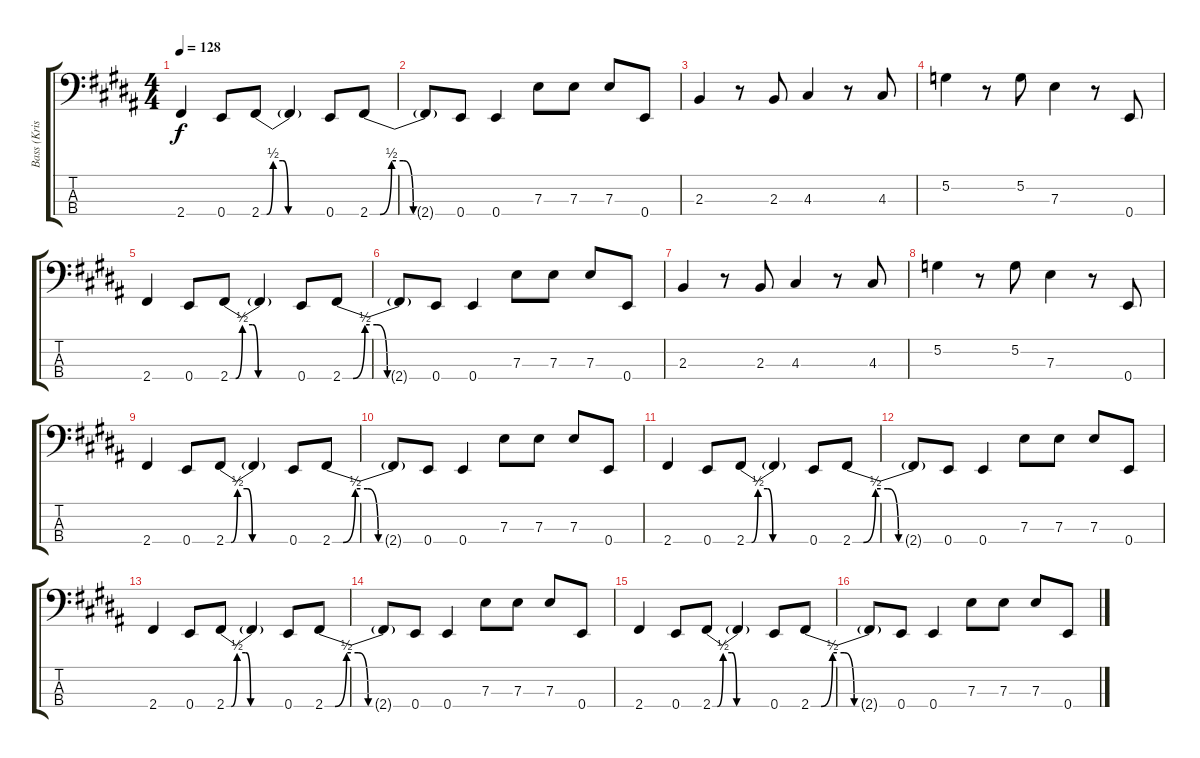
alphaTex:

\track ("Bass (Krist)" "Bass (Kris") {instrument electricbassfinger}
\staff {score tabs}
\tuning (G2 D2 A1 E1) {hide}
\ts (4 4)
\tempo 128
\clef f4
\ks b
2.4.4{dy f} 0.4.8 2.4{be (custom 0 0 5 0 11 2 20 2 25 0 33 0 60 0)}.8 2.4{t}.4 0.4.8 2.4{be (custom 0 0 7 0 15 2 23 2 30 0 60 0)}.8 |
2.4{t}.8 0.4.8 0.4.4 7.3.8 7.3.8 7.3.8 0.4.8 |
2.3.4 r.8 2.3.8 4.3.4 r.8 4.3.8 |
5.2.4 r.8 5.2.8 7.3.4 r.8 0.4.8 |
2.4.4 0.4.8 2.4{be (custom 0 0 5 0 11 2 20 2 25 0 33 0 60 0)}.8 2.4{t}.4 0.4.8 2.4{be (custom 0 0 7 0 15 2 23 2 30 0 60 0)}.8 |
2.4{t}.8 0.4.8 0.4.4 7.3.8 7.3.8 7.3.8 0.4.8 |
2.3.4 r.8 2.3.8 4.3.4 r.8 4.3.8 |
5.2.4 r.8 5.2.8 7.3.4 r.8 0.4.8 |
2.4.4 0.4.8 2.4{be (custom 0 0 5 0 11 2 20 2 25 0 33 0 60 0)}.8 2.4{t}.4 0.4.8 2.4{be (custom 0 0 7 0 15 2 23 2 30 0 60 0)}.8 |
2.4{t}.8 0.4.8 0.4.4 7.3.8 7.3.8 7.3.8 0.4.8 |
2.4.4 0.4.8 2.4{be (custom 0 0 5 0 11 2 20 2 25 0 33 0 60 0)}.8 2.4{t}.4 0.4.8 2.4{be (custom 0 0 7 0 15 2 23 2 30 0 60 0)}.8 |
2.4{t}.8 0.4.8 0.4.4 7.3.8 7.3.8 7.3.8 0.4.8 |
2.4.4 0.4.8 2.4{be (custom 0 0 5 0 11 2 20 2 25 0 33 0 60 0)}.8 2.4{t}.4 0.4.8 2.4{be (custom 0 0 7 0 15 2 23 2 30 0 60 0)}.8 |
2.4{t}.8 0.4.8 0.4.4 7.3.8 7.3.8 7.3.8 0.4.8 |
2.4.4 0.4.8 2.4{be (custom 0 0 5 0 11 2 20 2 25 0 33 0 60 0)}.8 2.4{t}.4 0.4.8 2.4{be (custom 0 0 7 0 15 2 23 2 30 0 60 0)}.8 |
2.4{t}.8 0.4.8 0.4.4 7.3.8 7.3.8 7.3.8 0.4.8
